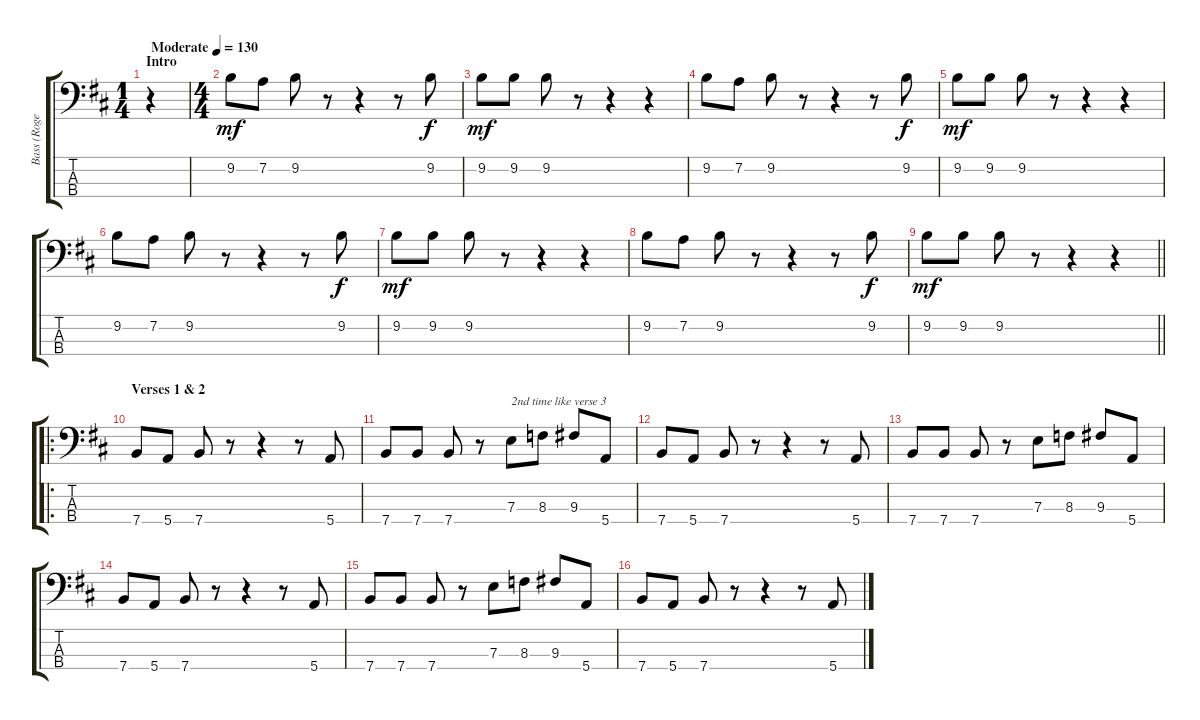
\track ("Bass (Roger Glover)" "Bass (Roge") {instrument electricbassfinger}
\staff {score tabs}
\tuning (G2 D2 A1 E1) {hide}
\ts (1 4)
\section ("" "Intro")
\tempo (130 "Moderate")
\clef f4
\ks bminor
r.4{dy mf instrument electricbassfinger} |
\ts (4 4)
9.2.8 7.2.8 9.2.8 r.8 r.4 r.8 9.2.8{dy f} |
9.2.8{dy mf} 9.2.8 9.2.8 r.8 r.4 r.4 |
9.2.8 7.2.8 9.2.8 r.8 r.4 r.8 9.2.8{dy f} |
9.2.8{dy mf} 9.2.8 9.2.8 r.8 r.4 r.4 |
9.2.8 7.2.8 9.2.8 r.8 r.4 r.8 9.2.8{dy f} |
9.2.8{dy mf} 9.2.8 9.2.8 r.8 r.4 r.4 |
9.2.8 7.2.8 9.2.8 r.8 r.4 r.8 9.2.8{dy f} |
\barLineRight lightlight
9.2.8{dy mf} 9.2.8 9.2.8 r.8 r.4 r.4 |
\ro
\section ("" "Verses 1 & 2")
7.4.8 5.4.8 7.4.8 r.8 r.4 r.8 5.4.8 |
7.4.8 7.4.8 7.4.8 r.8 7.3.8{txt "2nd time like verse 3"} 8.3.8 9.3.8 5.4.8 |
7.4.8 5.4.8 7.4.8 r.8 r.4 r.8 5.4.8 |
7.4.8 7.4.8 7.4.8 r.8 7.3.8 8.3.8 9.3.8 5.4.8 |
7.4.8 5.4.8 7.4.8 r.8 r.4 r.8 5.4.8 |
7.4.8 7.4.8 7.4.8 r.8 7.3.8 8.3.8 9.3.8 5.4.8 |
7.4.8 5.4.8 7.4.8 r.8 r.4 r.8 5.4.8
